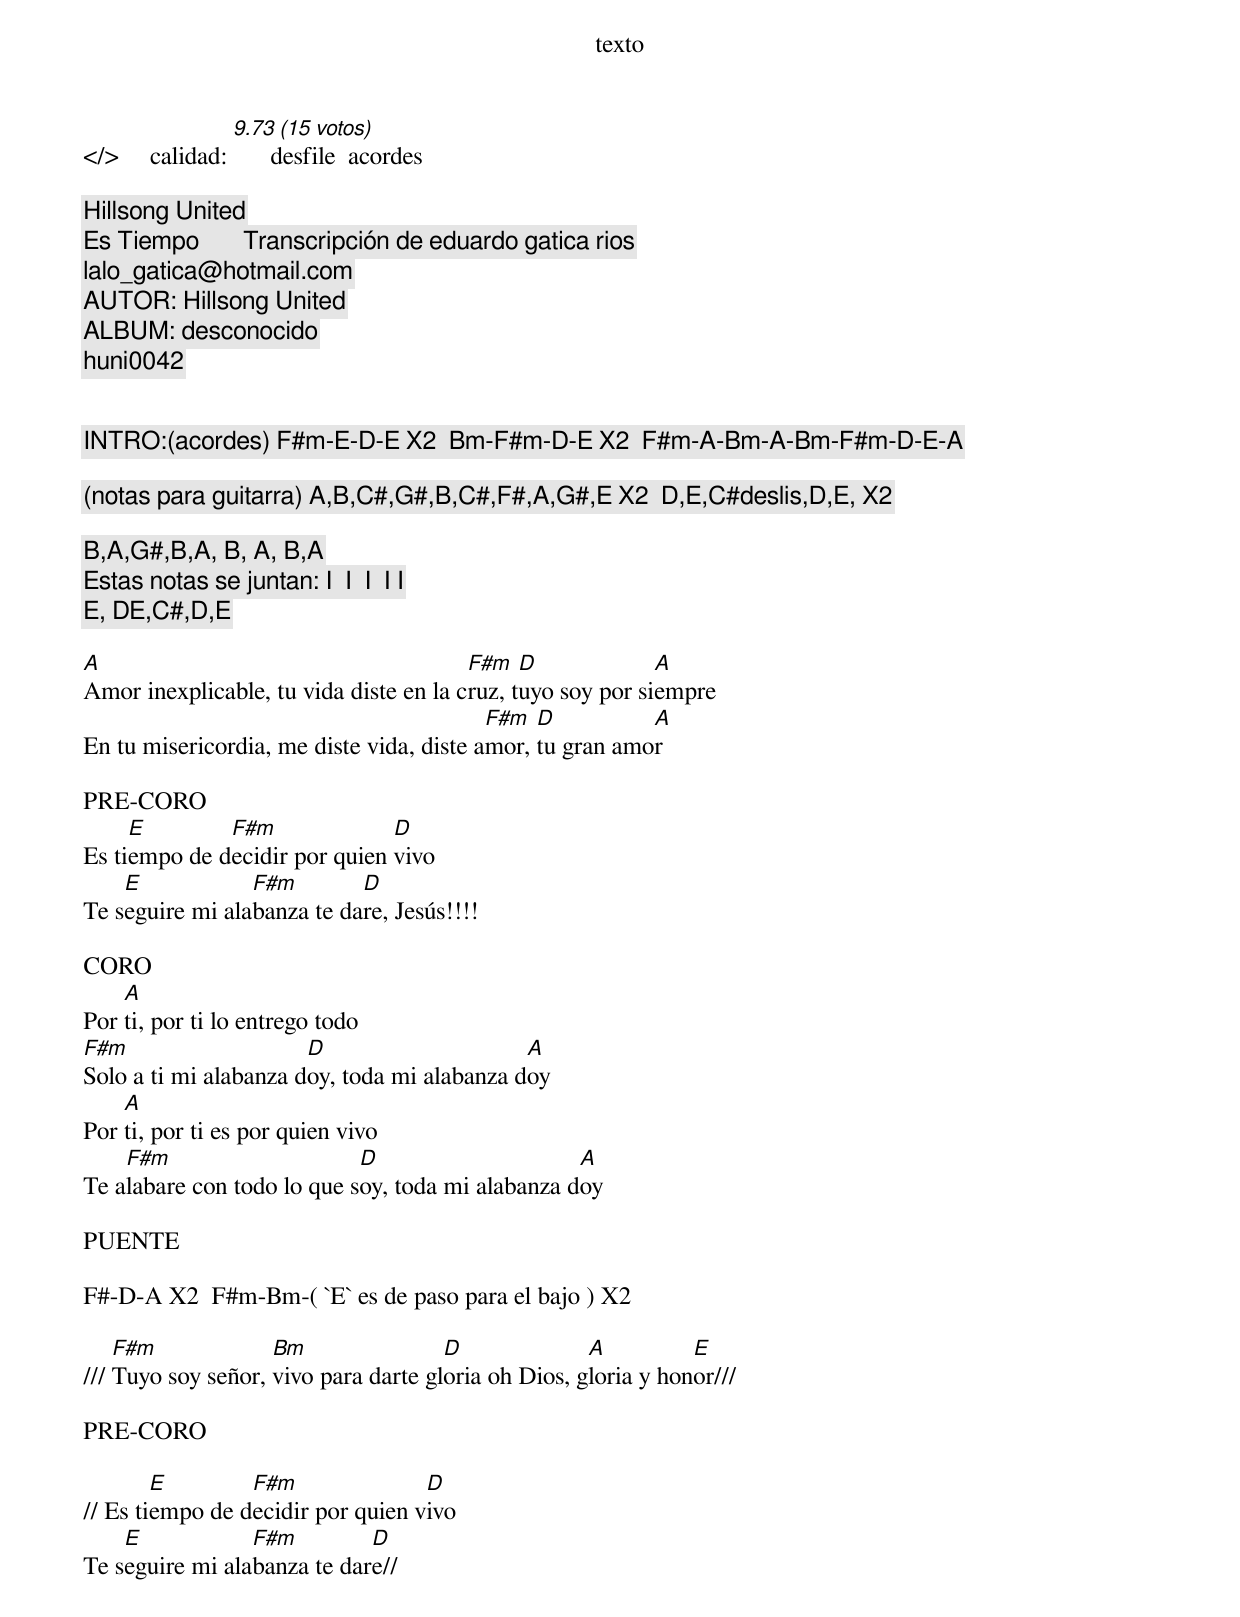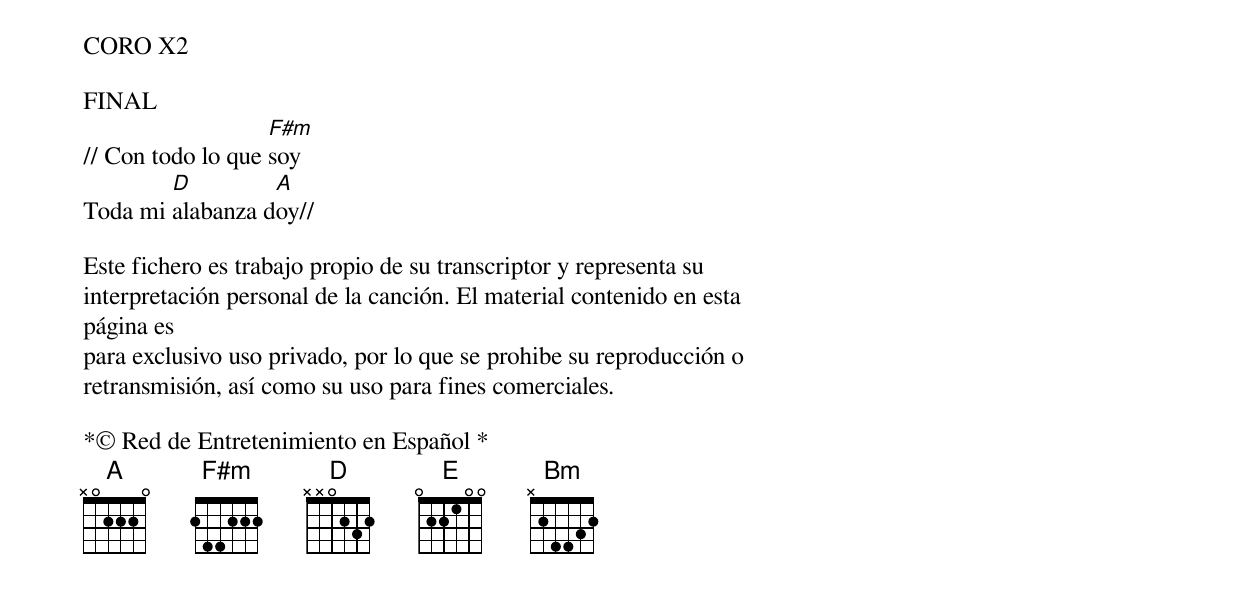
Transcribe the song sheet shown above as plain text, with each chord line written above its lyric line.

</> 	calidad: [9.73 (15 votos)] 	desfile <javascript:void(0)> acordes
<javascript:void(0)> texto <es_tiempo-2.txt>

Hillsong United
Es Tiempo 	Transcripción de eduardo gatica rios
lalo_gatica@hotmail.com
AUTOR: Hillsong United
ALBUM: desconocido
	huni0042

TEMPO:147

INTRO:(acordes) F#m-E-D-E X2  Bm-F#m-D-E X2  F#m-A-Bm-A-Bm-F#m-D-E-A

(notas para guitarra) A,B,C#,G#,B,C#,F#,A,G#,E X2  D,E,C#deslis,D,E, X2

              B,A,G#,B,A, B, A, B,A
Estas notas se juntan: I  I  I  I I
                       E, DE,C#,D,E

A                                       F#m   D             A
Amor inexplicable, tu vida diste en la cruz, tuyo soy por siempre
                                          F#m  D          A
En tu misericordia, me diste vida, diste amor, tu gran amor

PRE-CORO
     E        F#m              D
Es tiempo de decidir por quien vivo
    E            F#m        D
Te seguire mi alabanza te dare, Jesús!!!!

CORO
    A
Por ti, por ti lo entrego todo
F#m                    D                     A
Solo a ti mi alabanza doy, toda mi alabanza doy
    A
Por ti, por ti es por quien vivo
    F#m                     D                     A
Te alabare con todo lo que soy, toda mi alabanza doy

PUENTE

F#-D-A X2  F#m-Bm-( `E` es de paso para el bajo ) X2

    F#m             Bm                D              A          E
/// Tuyo soy señor, vivo para darte gloria oh Dios, gloria y honor///

PRE-CORO

        E        F#m               D
// Es tiempo de decidir por quien vivo
    E            F#m         D
Te seguire mi alabanza te dare//

CORO X2

FINAL
                   F#m
// Con todo lo que soy
        D         A
Toda mi alabanza doy//

Este fichero es trabajo propio de su transcriptor y representa su
interpretación personal de la canción. El material contenido en esta
página es
para exclusivo uso privado, por lo que se prohibe su reproducción o
retransmisión, así como su uso para fines comerciales.

*© Red de Entretenimiento en Español *
